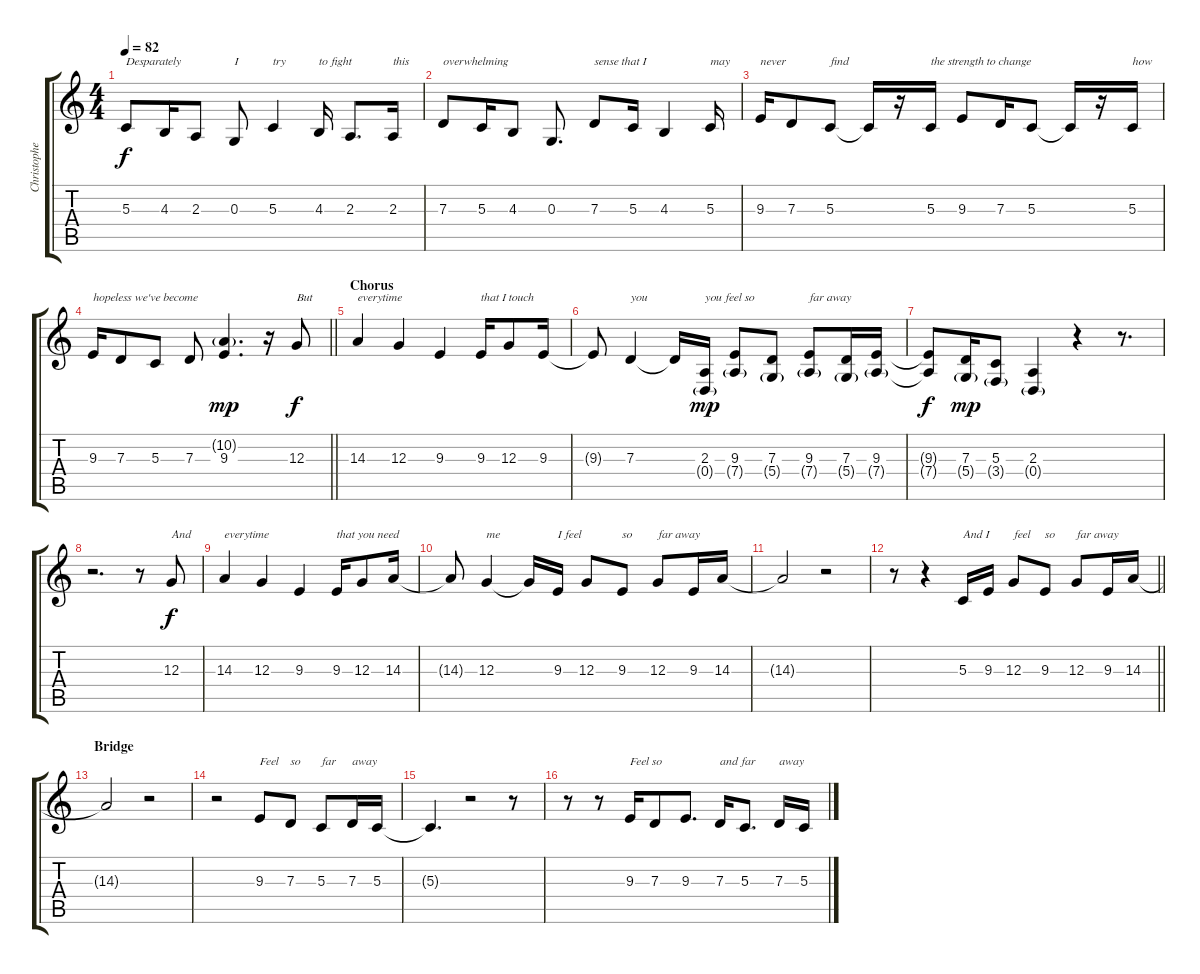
\track ("Christopher Hall (Vocals)" "Christophe") {instrument violin}
\staff {score tabs}
\tuning (E4 B3 G3 D3 A2 D2) {hide}
\ts (4 4)
\tempo 82
\clef g2
\ks c
5.3.8{txt "Desparately" dy f} 4.3.16 2.3.8 0.3.8{txt "I"} 5.3.4{txt "try"} 4.3.16{txt "to fight"} 2.3.8{d} 2.3.16{txt "this"} |
7.3.8{txt "overwhelming"} 5.3.16 4.3.8 0.3.8{d} 7.3.8{txt "sense that I"} 5.3.16 4.3.4 5.3.16{txt "may"} |
9.3.16{txt "never"} 7.3.8 5.3.8{txt "find"} 5.3{t}.16 r.16 5.3.16{txt "the strength to change"} 9.3.8 7.3.16 5.3.8 5.3{t}.16 r.16 5.3.16{txt "how"} |
\barLineRight lightlight
9.3.16{txt "hopeless we've become"} 7.3.8 5.3.8 7.3.8 (10.2{g} 9.3).4{d dy mp} r.16 12.3.8{txt "But" dy f} |
\section ("" "Chorus")
14.3.4{txt "everytime"} 12.3.4 9.3.4 9.3.16{txt "that I touch"} 12.3.8 9.3.16 |
9.3{t}.8 7.3.4{txt "you"} 7.3{t}.16 (2.3 0.4{g}).16{txt "you feel so" dy mp} (9.3 7.4{g}).8 (7.3 5.4{g}).8 (9.3 7.4{g}).8{txt "far away"} (7.3 5.4{g}).16 (9.3 7.4{g}).16 |
(9.3{t} 7.4{t}).8{dy f} (7.3 5.4{g}).16{dy mp} (5.3 3.4{g}).8 (2.3 0.4{g}).4 r.4 r.8{d} |
r.2{d} r.8 12.3.8{txt "And" dy f} |
14.3.4{txt "everytime"} 12.3.4 9.3.4 9.3.16{txt "that you need"} 12.3.8 14.3.16 |
14.3{t}.8 12.3.4{txt "me"} 12.3{t}.16 9.3.16{txt "I feel"} 12.3.8 9.3.8{txt "so"} 12.3.8{txt "far away"} 9.3.16 14.3.16 |
14.3{t}.2 r.2 |
\barLineRight lightlight
r.8 r.4 5.3.16{txt "And I"} 9.3.16 12.3.8{txt "feel"} 9.3.8{txt "so"} 12.3.8{txt "far away"} 9.3.16 14.3.16 |
\section ("" "Bridge")
14.3{t}.2 r.2 |
r.2 9.3.8{txt "Feel" volume 13 balance 14} 7.3.8{txt "so"} 5.3.8{txt "far"} 7.3.16{txt "away"} 5.3.16 |
5.3{t}.4{d} r.2 r.8 |
r.8 r.8 9.3.16{txt "Feel so"} 7.3.8 9.3.8{d} 7.3.16{txt "and far"} 5.3.8{d} 7.3.16{txt "away"} 5.3.16
